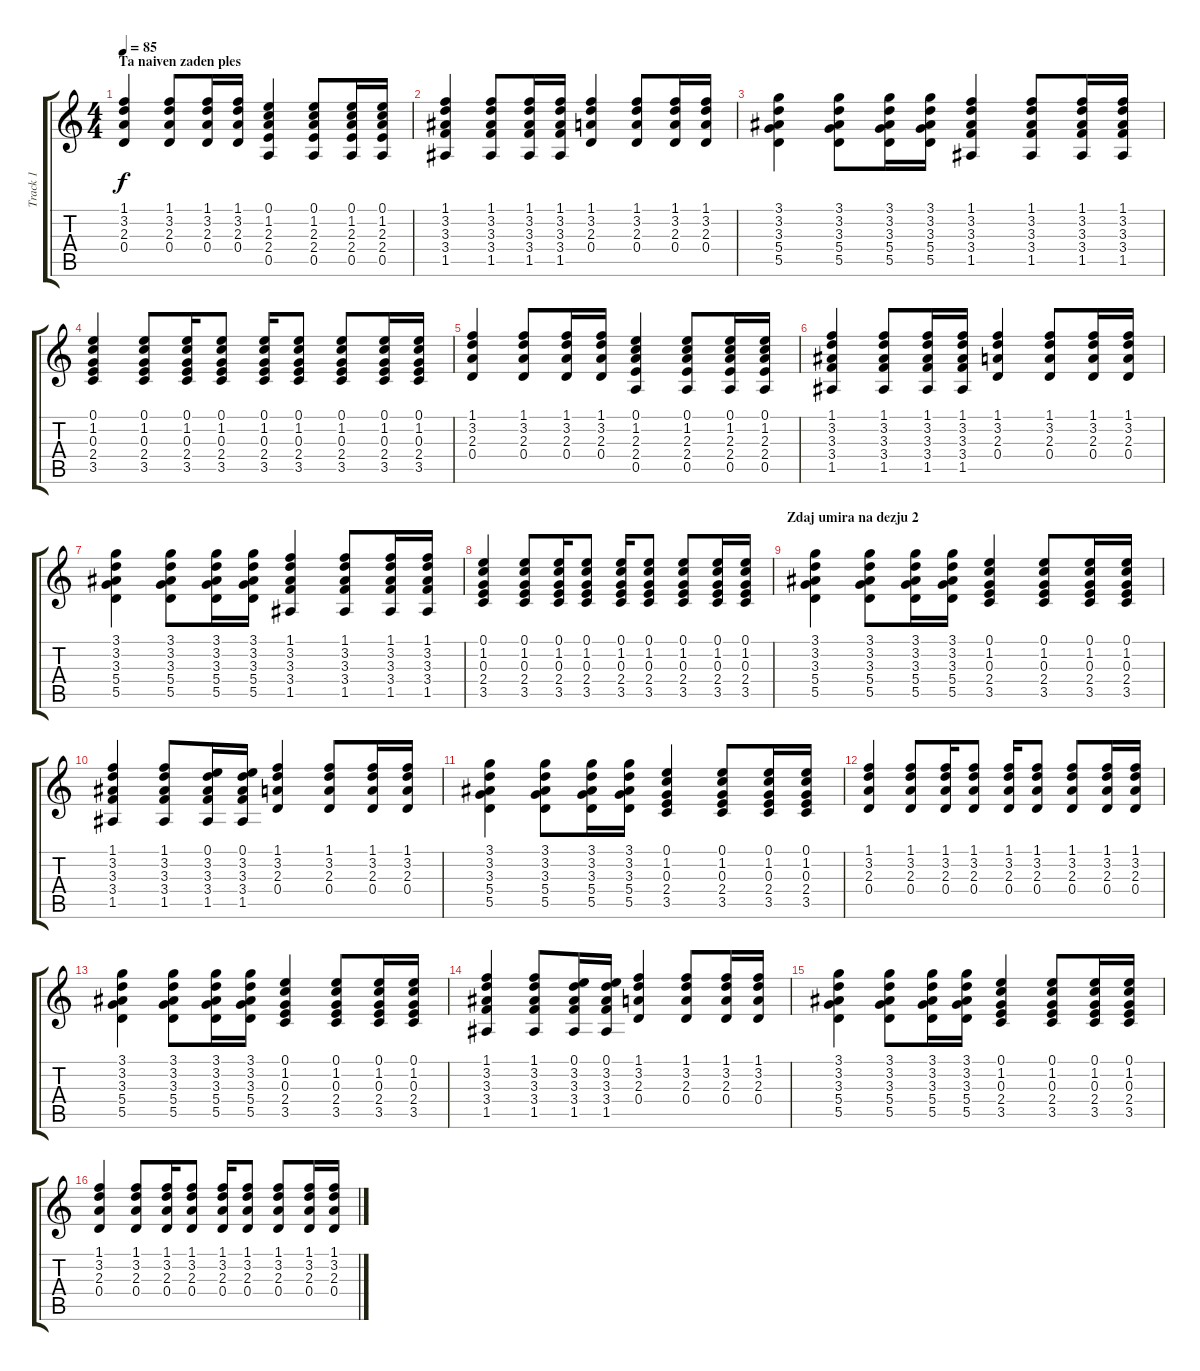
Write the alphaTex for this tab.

\track ("Track 1" "Track 1") {instrument acousticguitarnylon}
\staff {score tabs}
\tuning (E4 B3 G3 D3 A2 E2) {hide}
\ts (4 4)
\section ("" "Ta naiven zaden ples")
\tempo 85
\clef g2
\ks c
(1.1 3.2 2.3 0.4).4{dy f} (1.1 3.2 2.3 0.4).8 (1.1 3.2 2.3 0.4).16 (1.1 3.2 2.3 0.4).16 (0.1 1.2 2.3 2.4 0.5).4 (0.1 1.2 2.3 2.4 0.5).8 (0.1 1.2 2.3 2.4 0.5).16 (0.1 1.2 2.3 2.4 0.5).16 |
(1.1 3.2 3.3 3.4 1.5).4 (1.1 3.2 3.3 3.4 1.5).8 (1.1 3.2 3.3 3.4 1.5).16 (1.1 3.2 3.3 3.4 1.5).16 (1.1 3.2 2.3 0.4).4 (1.1 3.2 2.3 0.4).8 (1.1 3.2 2.3 0.4).16 (1.1 3.2 2.3 0.4).16 |
(3.1 3.2 3.3 5.4 5.5).4 (3.1 3.2 3.3 5.4 5.5).8 (3.1 3.2 3.3 5.4 5.5).16 (3.1 3.2 3.3 5.4 5.5).16 (1.1 3.2 3.3 3.4 1.5).4 (1.1 3.2 3.3 3.4 1.5).8 (1.1 3.2 3.3 3.4 1.5).16 (1.1 3.2 3.3 3.4 1.5).16 |
(0.1 1.2 0.3 2.4 3.5).4 (0.1 1.2 0.3 2.4 3.5).8 (0.1 1.2 0.3 2.4 3.5).16 (0.1 1.2 0.3 2.4 3.5).8 (0.1 1.2 0.3 2.4 3.5).16 (0.1 1.2 0.3 2.4 3.5).8 (0.1 1.2 0.3 2.4 3.5).8 (0.1 1.2 0.3 2.4 3.5).16 (0.1 1.2 0.3 2.4 3.5).16 |
(1.1 3.2 2.3 0.4).4 (1.1 3.2 2.3 0.4).8 (1.1 3.2 2.3 0.4).16 (1.1 3.2 2.3 0.4).16 (0.1 1.2 2.3 2.4 0.5).4 (0.1 1.2 2.3 2.4 0.5).8 (0.1 1.2 2.3 2.4 0.5).16 (0.1 1.2 2.3 2.4 0.5).16 |
(1.1 3.2 3.3 3.4 1.5).4 (1.1 3.2 3.3 3.4 1.5).8 (1.1 3.2 3.3 3.4 1.5).16 (1.1 3.2 3.3 3.4 1.5).16 (1.1 3.2 2.3 0.4).4 (1.1 3.2 2.3 0.4).8 (1.1 3.2 2.3 0.4).16 (1.1 3.2 2.3 0.4).16 |
(3.1 3.2 3.3 5.4 5.5).4 (3.1 3.2 3.3 5.4 5.5).8 (3.1 3.2 3.3 5.4 5.5).16 (3.1 3.2 3.3 5.4 5.5).16 (1.1 3.2 3.3 3.4 1.5).4 (1.1 3.2 3.3 3.4 1.5).8 (1.1 3.2 3.3 3.4 1.5).16 (1.1 3.2 3.3 3.4 1.5).16 |
(0.1 1.2 0.3 2.4 3.5).4 (0.1 1.2 0.3 2.4 3.5).8 (0.1 1.2 0.3 2.4 3.5).16 (0.1 1.2 0.3 2.4 3.5).8 (0.1 1.2 0.3 2.4 3.5).16 (0.1 1.2 0.3 2.4 3.5).8 (0.1 1.2 0.3 2.4 3.5).8 (0.1 1.2 0.3 2.4 3.5).16 (0.1 1.2 0.3 2.4 3.5).16 |
\section ("" "Zdaj umira na dezju 2")
(3.1 3.2 3.3 5.4 5.5).4 (3.1 3.2 3.3 5.4 5.5).8 (3.1 3.2 3.3 5.4 5.5).16 (3.1 3.2 3.3 5.4 5.5).16 (0.1 1.2 0.3 2.4 3.5).4 (0.1 1.2 0.3 2.4 3.5).8 (0.1 1.2 0.3 2.4 3.5).16 (0.1 1.2 0.3 2.4 3.5).16 |
(1.1 3.2 3.3 3.4 1.5).4 (1.1 3.2 3.3 3.4 1.5).8 (0.1 3.2 3.3 3.4 1.5).16 (0.1 3.2 3.3 3.4 1.5).16 (1.1 3.2 2.3 0.4).4 (1.1 3.2 2.3 0.4).8 (1.1 3.2 2.3 0.4).16 (1.1 3.2 2.3 0.4).16 |
(3.1 3.2 3.3 5.4 5.5).4 (3.1 3.2 3.3 5.4 5.5).8 (3.1 3.2 3.3 5.4 5.5).16 (3.1 3.2 3.3 5.4 5.5).16 (0.1 1.2 0.3 2.4 3.5).4 (0.1 1.2 0.3 2.4 3.5).8 (0.1 1.2 0.3 2.4 3.5).16 (0.1 1.2 0.3 2.4 3.5).16 |
(1.1 3.2 2.3 0.4).4 (1.1 3.2 2.3 0.4).8 (1.1 3.2 2.3 0.4).16 (1.1 3.2 2.3 0.4).8 (1.1 3.2 2.3 0.4).16 (1.1 3.2 2.3 0.4).8 (1.1 3.2 2.3 0.4).8 (1.1 3.2 2.3 0.4).16 (1.1 3.2 2.3 0.4).16 |
(3.1 3.2 3.3 5.4 5.5).4 (3.1 3.2 3.3 5.4 5.5).8 (3.1 3.2 3.3 5.4 5.5).16 (3.1 3.2 3.3 5.4 5.5).16 (0.1 1.2 0.3 2.4 3.5).4 (0.1 1.2 0.3 2.4 3.5).8 (0.1 1.2 0.3 2.4 3.5).16 (0.1 1.2 0.3 2.4 3.5).16 |
(1.1 3.2 3.3 3.4 1.5).4 (1.1 3.2 3.3 3.4 1.5).8 (0.1 3.2 3.3 3.4 1.5).16 (0.1 3.2 3.3 3.4 1.5).16 (1.1 3.2 2.3 0.4).4 (1.1 3.2 2.3 0.4).8 (1.1 3.2 2.3 0.4).16 (1.1 3.2 2.3 0.4).16 |
(3.1 3.2 3.3 5.4 5.5).4 (3.1 3.2 3.3 5.4 5.5).8 (3.1 3.2 3.3 5.4 5.5).16 (3.1 3.2 3.3 5.4 5.5).16 (0.1 1.2 0.3 2.4 3.5).4 (0.1 1.2 0.3 2.4 3.5).8 (0.1 1.2 0.3 2.4 3.5).16 (0.1 1.2 0.3 2.4 3.5).16 |
(1.1 3.2 2.3 0.4).4 (1.1 3.2 2.3 0.4).8 (1.1 3.2 2.3 0.4).16 (1.1 3.2 2.3 0.4).8 (1.1 3.2 2.3 0.4).16 (1.1 3.2 2.3 0.4).8 (1.1 3.2 2.3 0.4).8 (1.1 3.2 2.3 0.4).16 (1.1 3.2 2.3 0.4).16
